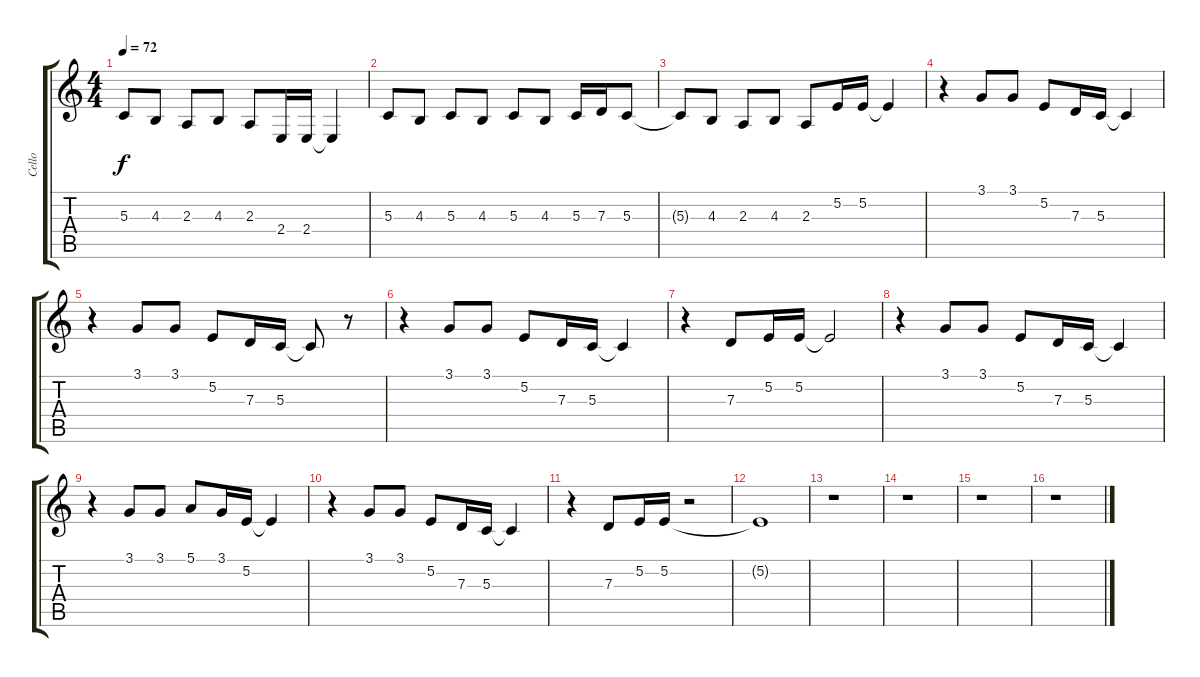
\track ("Cello" "Cello") {instrument cello}
\staff {score tabs}
\tuning (E4 B3 G3 D3 A2 E2) {hide}
\ts (4 4)
\tempo 72
\clef g2
\ks c
5.3.8{dy f} 4.3.8 2.3.8 4.3.8 2.3.8 2.4.16 2.4.16 2.4{t}.4 |
5.3.8 4.3.8 5.3.8 4.3.8 5.3.8 4.3.8 5.3.16 7.3.16 5.3.8 |
5.3{t}.8 4.3.8 2.3.8 4.3.8 2.3.8 5.2.16 5.2.16 5.2{t}.4 |
r.4 3.1.8 3.1.8 5.2.8 7.3.16 5.3.16 5.3{t}.4 |
r.4 3.1.8 3.1.8 5.2.8 7.3.16 5.3.16 5.3{t}.8 r.8 |
r.4 3.1.8 3.1.8 5.2.8 7.3.16 5.3.16 5.3{t}.4 |
r.4 7.3.8 5.2.16 5.2.16 5.2{t}.2 |
r.4 3.1.8 3.1.8 5.2.8 7.3.16 5.3.16 5.3{t}.4 |
r.4 3.1.8 3.1.8 5.1.8 3.1.16 5.2.16 5.2{t}.4 |
r.4 3.1.8 3.1.8 5.2.8 7.3.16 5.3.16 5.3{t}.4 |
r.4 7.3.8 5.2.16 5.2.16 r.2 |
5.2{t}.1 |
r.1 |
r.1 |
r.1 |
r.1
